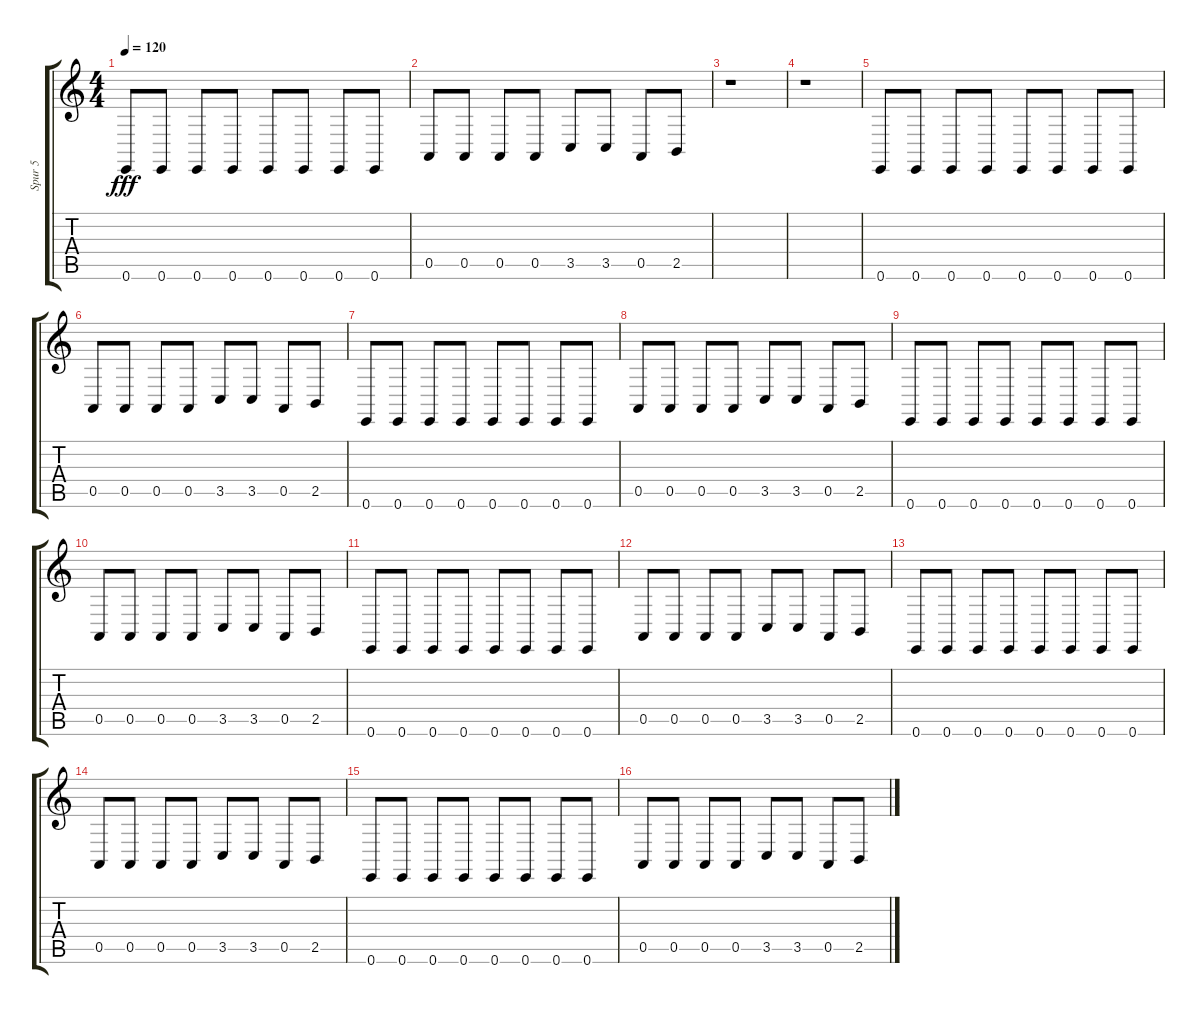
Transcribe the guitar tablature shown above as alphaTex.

\track ("Spur 5" "Spur 5") {instrument percussiveorgan}
\staff {score tabs}
\tuning (E4 B3 G3 D3 A2 E2) {hide}
\ts (4 4)
\tempo 120
\clef g2
\ks c
0.6.8{dy fff} 0.6.8 0.6.8 0.6.8 0.6.8 0.6.8 0.6.8 0.6.8 |
0.5.8 0.5.8 0.5.8 0.5.8 3.5.8 3.5.8 0.5.8 2.5.8 |
r.1 |
r.1 |
0.6.8 0.6.8 0.6.8 0.6.8 0.6.8 0.6.8 0.6.8 0.6.8 |
0.5.8 0.5.8 0.5.8 0.5.8 3.5.8 3.5.8 0.5.8 2.5.8 |
0.6.8 0.6.8 0.6.8 0.6.8 0.6.8 0.6.8 0.6.8 0.6.8 |
0.5.8 0.5.8 0.5.8 0.5.8 3.5.8 3.5.8 0.5.8 2.5.8 |
0.6.8 0.6.8 0.6.8 0.6.8 0.6.8 0.6.8 0.6.8 0.6.8 |
0.5.8 0.5.8 0.5.8 0.5.8 3.5.8 3.5.8 0.5.8 2.5.8 |
0.6.8 0.6.8 0.6.8 0.6.8 0.6.8 0.6.8 0.6.8 0.6.8 |
0.5.8 0.5.8 0.5.8 0.5.8 3.5.8 3.5.8 0.5.8 2.5.8 |
0.6.8 0.6.8 0.6.8 0.6.8 0.6.8 0.6.8 0.6.8 0.6.8 |
0.5.8 0.5.8 0.5.8 0.5.8 3.5.8 3.5.8 0.5.8 2.5.8 |
0.6.8 0.6.8 0.6.8 0.6.8 0.6.8 0.6.8 0.6.8 0.6.8 |
0.5.8 0.5.8 0.5.8 0.5.8 3.5.8 3.5.8 0.5.8 2.5.8
